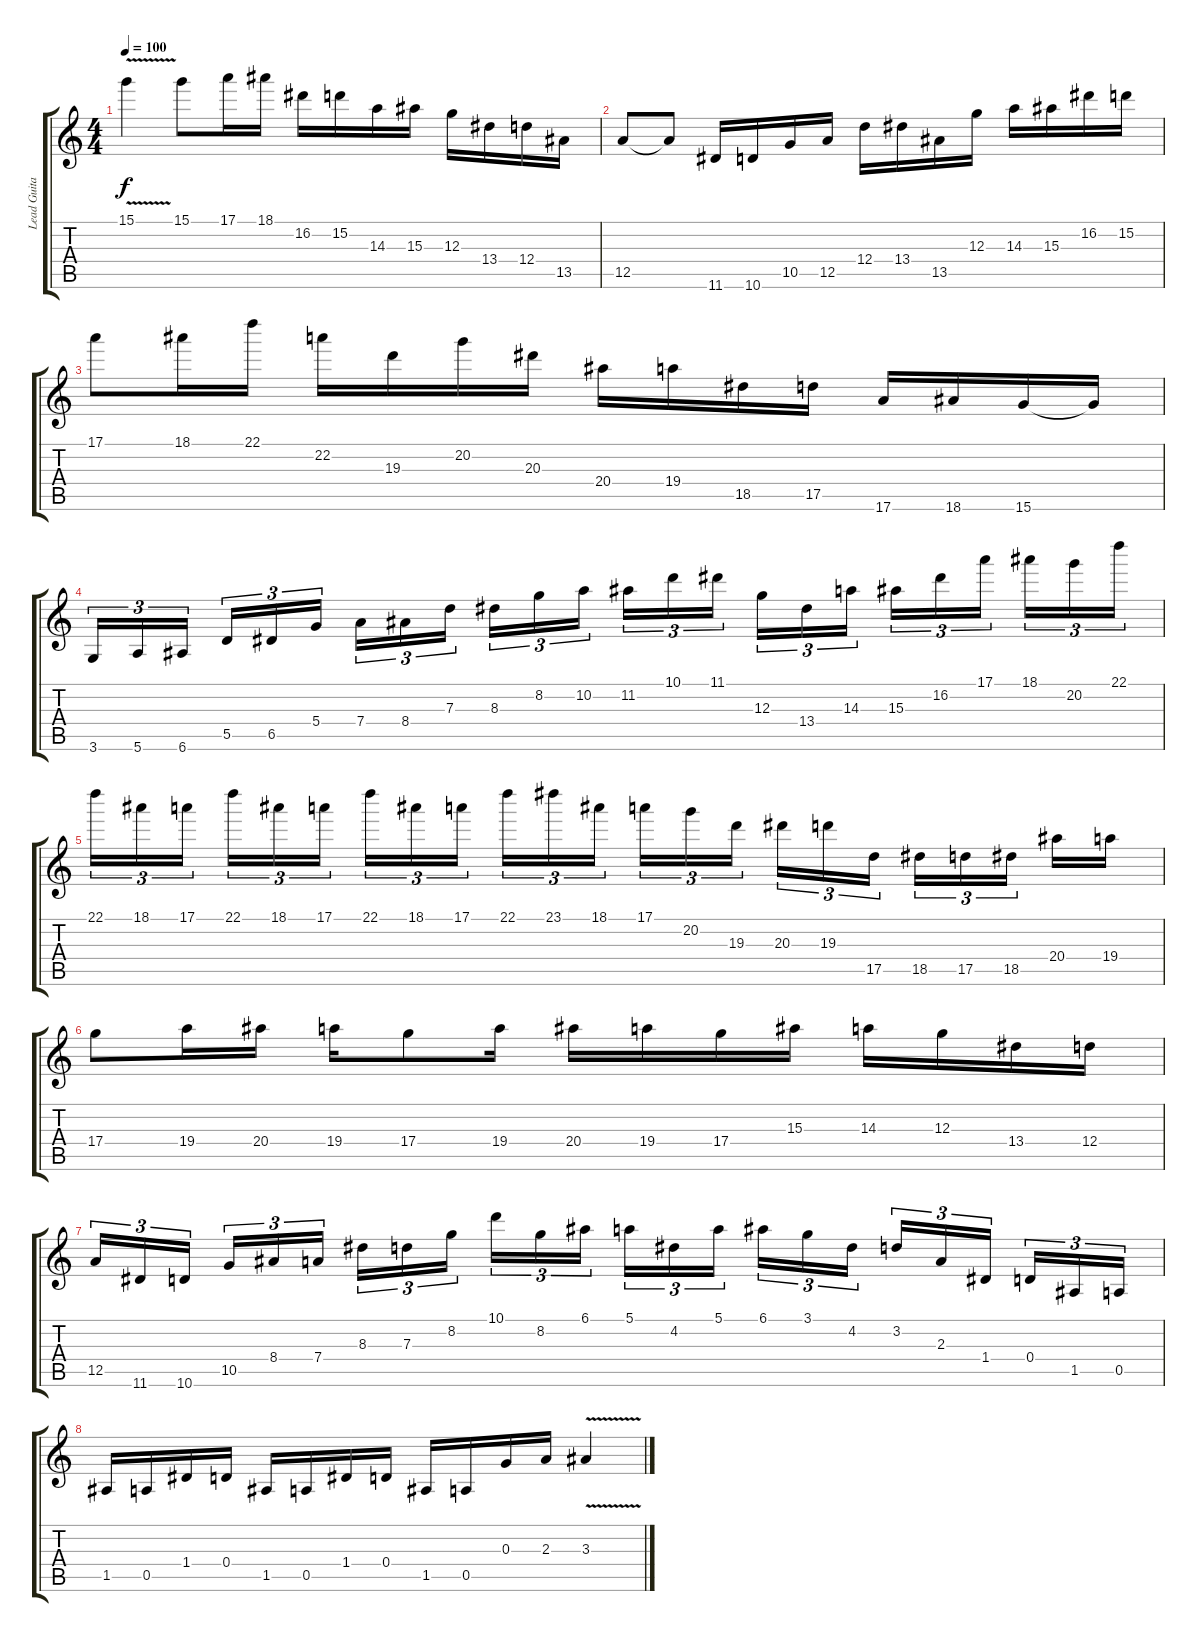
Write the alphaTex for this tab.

\track ("Lead Guitar" "Lead Guita") {instrument distortionguitar}
\staff {score tabs}
\tuning (E4 B3 G3 D3 A2 E2) {hide}
\ts (4 4)
\tempo 100
\clef g2
\ks c
15.1{v}.4{dy f} 15.1.8 17.1.16 18.1.16 16.2.16 15.2.16 14.3.16 15.3.16 12.3.16 13.4.16 12.4.16 13.5.16 |
12.5.8 12.5{t}.8 11.6.16 10.6.16 10.5.16 12.5.16 12.4.16 13.4.16 13.5.16 12.3.16 14.3.16 15.3.16 16.2.16 15.2.16 |
17.1.8 18.1.16 22.1.16 22.2.16 19.3.16 20.2.16 20.3.16 20.4.16 19.4.16 18.5.16 17.5.16 17.6.16 18.6.16 15.6.16 15.6{t}.16 |
3.6.16{tu (3 2)} 5.6.16{tu (3 2)} 6.6.16{tu (3 2)} 5.5.16{tu (3 2)} 6.5.16{tu (3 2)} 5.4.16{tu (3 2)} 7.4.16{tu (3 2)} 8.4.16{tu (3 2)} 7.3.16{tu (3 2)} 8.3.16{tu (3 2)} 8.2.16{tu (3 2)} 10.2.16{tu (3 2)} 11.2.16{tu (3 2)} 10.1.16{tu (3 2)} 11.1.16{tu (3 2)} 12.3.16{tu (3 2)} 13.4.16{tu (3 2)} 14.3.16{tu (3 2)} 15.3.16{tu (3 2)} 16.2.16{tu (3 2)} 17.1.16{tu (3 2)} 18.1.16{tu (3 2)} 20.2.16{tu (3 2)} 22.1.16{tu (3 2)} |
22.1.16{tu (3 2)} 18.1.16{tu (3 2)} 17.1.16{tu (3 2)} 22.1.16{tu (3 2)} 18.1.16{tu (3 2)} 17.1.16{tu (3 2)} 22.1.16{tu (3 2)} 18.1.16{tu (3 2)} 17.1.16{tu (3 2)} 22.1.16{tu (3 2)} 23.1.16{tu (3 2)} 18.1.16{tu (3 2)} 17.1.16{tu (3 2)} 20.2.16{tu (3 2)} 19.3.16{tu (3 2)} 20.3.16{tu (3 2)} 19.3.16{tu (3 2)} 17.5.16{tu (3 2)} 18.5.16{tu (3 2)} 17.5.16{tu (3 2)} 18.5.16{tu (3 2)} 20.4.16 19.4.16 |
17.4.8 19.4.16 20.4.16 19.4.16 17.4.8 19.4.16 20.4.16 19.4.16 17.4.16 15.3.16 14.3.16 12.3.16 13.4.16 12.4.16 |
12.5.16{tu (3 2)} 11.6.16{tu (3 2)} 10.6.16{tu (3 2)} 10.5.16{tu (3 2)} 8.4.16{tu (3 2)} 7.4.16{tu (3 2)} 8.3.16{tu (3 2)} 7.3.16{tu (3 2)} 8.2.16{tu (3 2)} 10.1.16{tu (3 2)} 8.2.16{tu (3 2)} 6.1.16{tu (3 2)} 5.1.16{tu (3 2)} 4.2.16{tu (3 2)} 5.1.16{tu (3 2)} 6.1.16{tu (3 2)} 3.1.16{tu (3 2)} 4.2.16{tu (3 2)} 3.2.16{tu (3 2)} 2.3.16{tu (3 2)} 1.4.16{tu (3 2)} 0.4.16{tu (3 2)} 1.5.16{tu (3 2)} 0.5.16{tu (3 2)} |
1.5.16 0.5.16 1.4.16 0.4.16 1.5.16 0.5.16 1.4.16 0.4.16 1.5.16 0.5.16 0.3.16 2.3.16 3.3{v}.4
